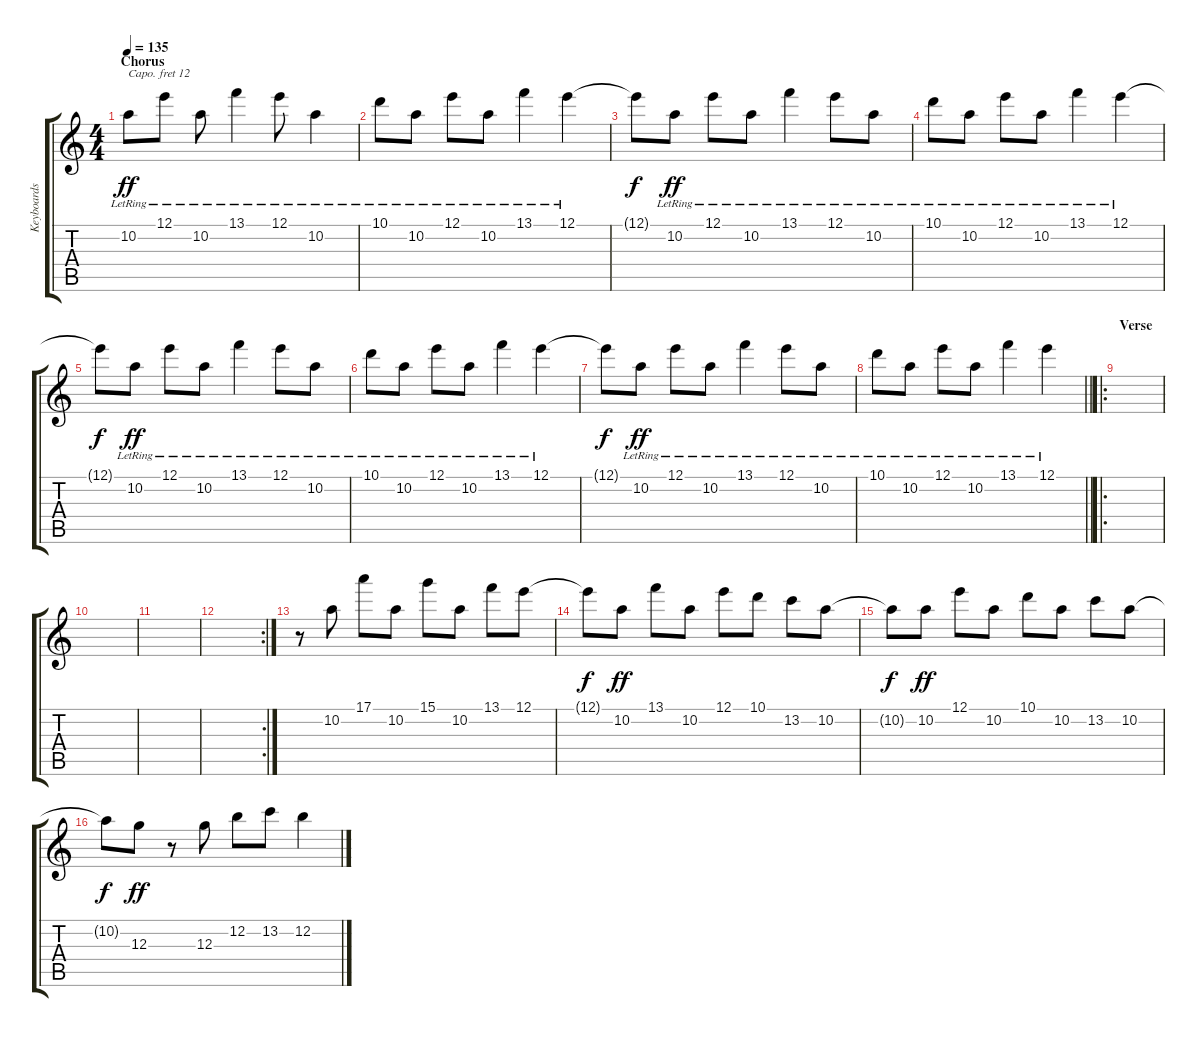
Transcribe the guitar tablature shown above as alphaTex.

\track ("Keyboards" "Keyboards") {instrument vibraphone}
\staff {score tabs}
\capo 12
\tuning (E4 B3 G3 D3 A2 E2) {hide}
\ts (4 4)
\section ("" "Chorus")
\tempo 135
\clef g2
\ks c
10.2{lr}.8{dy ff} 12.1{lr}.8 10.2{lr}.8 13.1{lr}.4 12.1{lr}.8 10.2{lr}.4 |
10.1{lr}.8 10.2{lr}.8 12.1{lr}.8 10.2{lr}.8 13.1{lr}.4 12.1{lr}.4 |
12.1{t}.8{dy f} 10.2{lr}.8{dy ff} 12.1{lr}.8 10.2{lr}.8 13.1{lr}.4 12.1{lr}.8 10.2{lr}.8 |
10.1{lr}.8 10.2{lr}.8 12.1{lr}.8 10.2{lr}.8 13.1{lr}.4 12.1{lr}.4 |
12.1{t}.8{dy f} 10.2{lr}.8{dy ff} 12.1{lr}.8 10.2{lr}.8 13.1{lr}.4 12.1{lr}.8 10.2{lr}.8 |
10.1{lr}.8 10.2{lr}.8 12.1{lr}.8 10.2{lr}.8 13.1{lr}.4 12.1{lr}.4 |
12.1{t}.8{dy f} 10.2{lr}.8{dy ff} 12.1{lr}.8 10.2{lr}.8 13.1{lr}.4 12.1{lr}.8 10.2{lr}.8 |
\barLineRight lightlight
10.1{lr}.8 10.2{lr}.8 12.1{lr}.8 10.2{lr}.8 13.1{lr}.4 12.1{lr}.4 |
\ro
\section ("" "Verse")
|
|
|
\rc 2
|
r.8 10.2.8 17.1.8 10.2.8 15.1.8 10.2.8 13.1.8 12.1.8 |
12.1{t}.8{dy f} 10.2.8{dy ff} 13.1.8 10.2.8 12.1.8 10.1.8 13.2.8 10.2.8 |
10.2{t}.8{dy f} 10.2.8{dy ff} 12.1.8 10.2.8 10.1.8 10.2.8 13.2.8 10.2.8 |
10.2{t}.8{dy f} 12.3.8{dy ff} r.8 12.3.8 12.2.8 13.2.8 12.2.4
